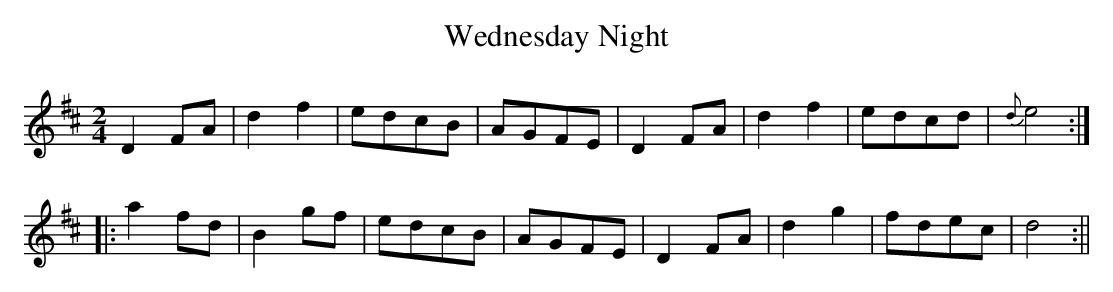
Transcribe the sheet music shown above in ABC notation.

X:1
T:Wednesday Night
M:2/4
L:1/8
K:D
D2 FA|d2f2|edcB|AGFE|D2 FA|d2f2|edcd|{d}e4:|
|:a2 fd|B2 gf|edcB|AGFE|D2 FA|d2g2|fdec|d4:||
